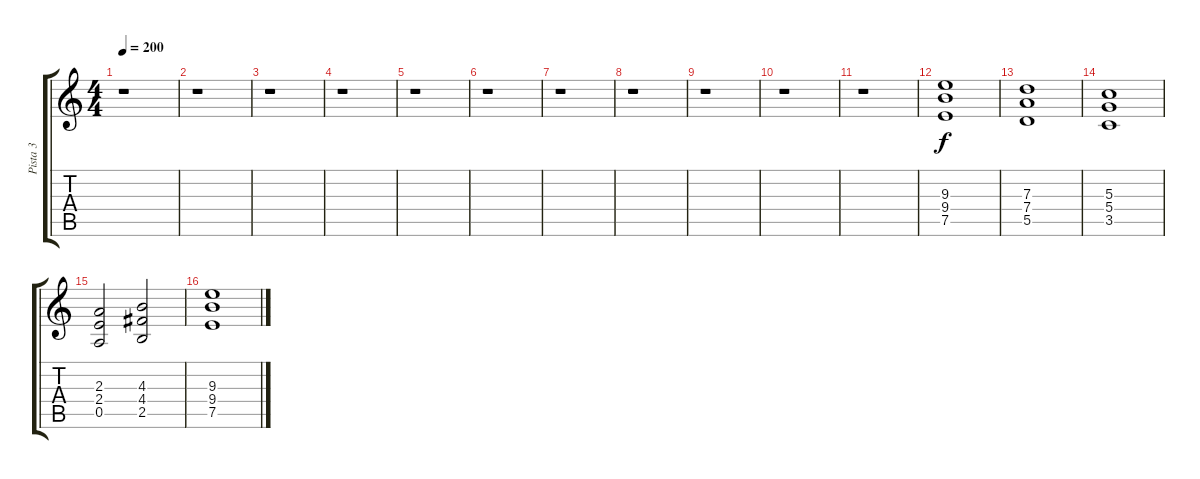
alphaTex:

\track ("Pista 3" "Pista 3") {instrument overdrivenguitar}
\staff {score tabs}
\tuning (E4 B3 G3 D3 A2 E2) {hide}
\ts (4 4)
\tempo 200
\tempo 160
\tempo 200
\clef g2
\ks c
r.1{dy f instrument overdrivenguitar} |
r.1 |
r.1 |
r.1 |
r.1 |
r.1 |
r.1 |
r.1 |
r.1 |
r.1 |
r.1 |
(9.3 9.4 7.5).1 |
(7.3 7.4 5.5).1 |
(5.3 5.4 3.5).1 |
(2.3 2.4 0.5).2 (4.3 4.4 2.5).2 |
(9.3 9.4 7.5).1
